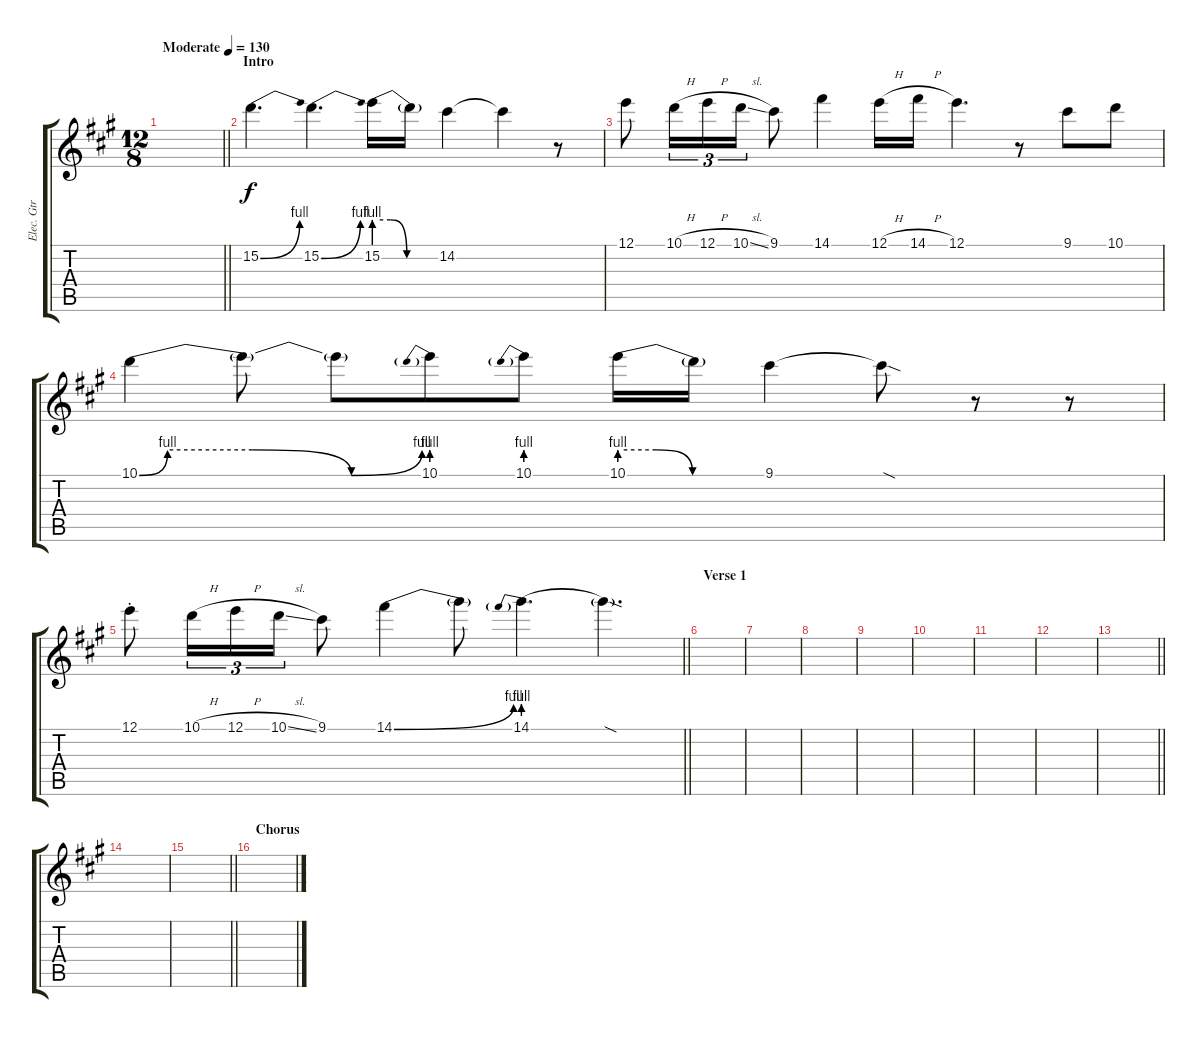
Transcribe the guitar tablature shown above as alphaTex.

\track ("Elec. Gtr 3" "Elec. Gtr ") {instrument distortionguitar}
\staff {score tabs}
\tuning (E4 B3 G3 D3 A2 E2) {hide}
\ts (12 8)
\tempo (130 "Moderate")
\clef g2
\barLineRight lightlight
\ks a
|
\section ("" "Intro")
15.2{be (bend 0 0 60 4)}.4{d} 15.2{be (bend 0 0 60 4)}.4{d} 15.2{be (custom 0 4 15 4 30 0 60 0)}.16 15.2{t}.16 14.2.4 14.2{t}.4 r.8 |
12.1.8 10.1{h}.16{tu (3 2)} 12.1{h}.16{tu (3 2)} 10.1{sl}.16{tu (3 2)} 9.1.8 14.1.4 12.1{h}.16 14.1{h}.16 12.1.4{d} r.8 9.1.8 10.1.8 |
10.1{be (custom 0 0 6 4 24 4 45 0 60 4)}.4 10.1{t}.8 10.1{t}.8 10.1{be (prebend 0 4 60 4)}.8 10.1{be (prebend 0 4 60 4)}.8 10.1{be (custom 0 4 15 4 30 0 60 0)}.16 10.1{t}.16 9.1.4 9.1{sod t}.8 r.8 r.8 |
\barLineRight lightlight
12.1{st}.8 10.1{h}.16{tu (3 2)} 12.1{h}.16{tu (3 2)} 10.1{sl}.16{tu (3 2)} 9.1.8 14.1{be (bend 0 0 60 4)}.4 14.1{t}.8 14.1{be (prebend 0 4 60 4)}.4{d} 14.1{sod t}.4{d} |
\section ("" "Verse 1")
|
|
|
|
|
|
|
\barLineRight lightlight
|
|
\barLineRight lightlight
|
\section ("" "Chorus")
